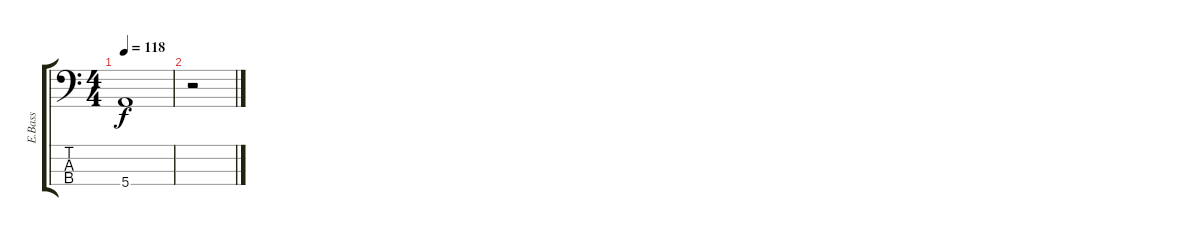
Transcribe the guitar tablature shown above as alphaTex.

\track ("E.Bass" "E.Bass") {instrument electricbassfinger}
\staff {score tabs}
\tuning (G2 D2 A1 E1) {hide}
\ts (4 4)
\tempo 118
\clef f4
\ks c
5.4{t}.1{dy f} |
r.2
